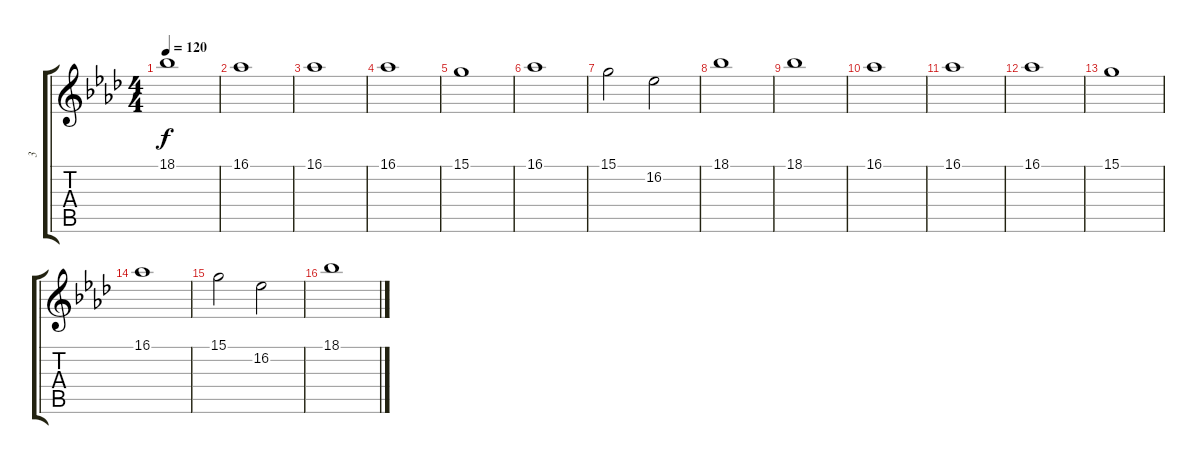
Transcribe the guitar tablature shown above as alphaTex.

\track ("3" "3") {instrument pad6metallic}
\staff {score tabs}
\tuning (E4 B3 G3 D3 A2 E2) {hide}
\ts (4 4)
\tempo 120
\clef g2
\ks fminor
18.1.1{dy f} |
16.1.1{volume 10} |
16.1.1 |
16.1.1 |
15.1.1{volume 9} |
16.1.1{volume 10} |
15.1.2{volume 11} 16.2.2{volume 10} |
18.1.1{volume 10} |
18.1.1{volume 11} |
16.1.1{volume 9} |
16.1.1{volume 10} |
16.1.1{volume 10} |
15.1.1{volume 10} |
16.1.1{volume 10} |
15.1.2{volume 11} 16.2.2{volume 10} |
18.1.1{volume 10}
